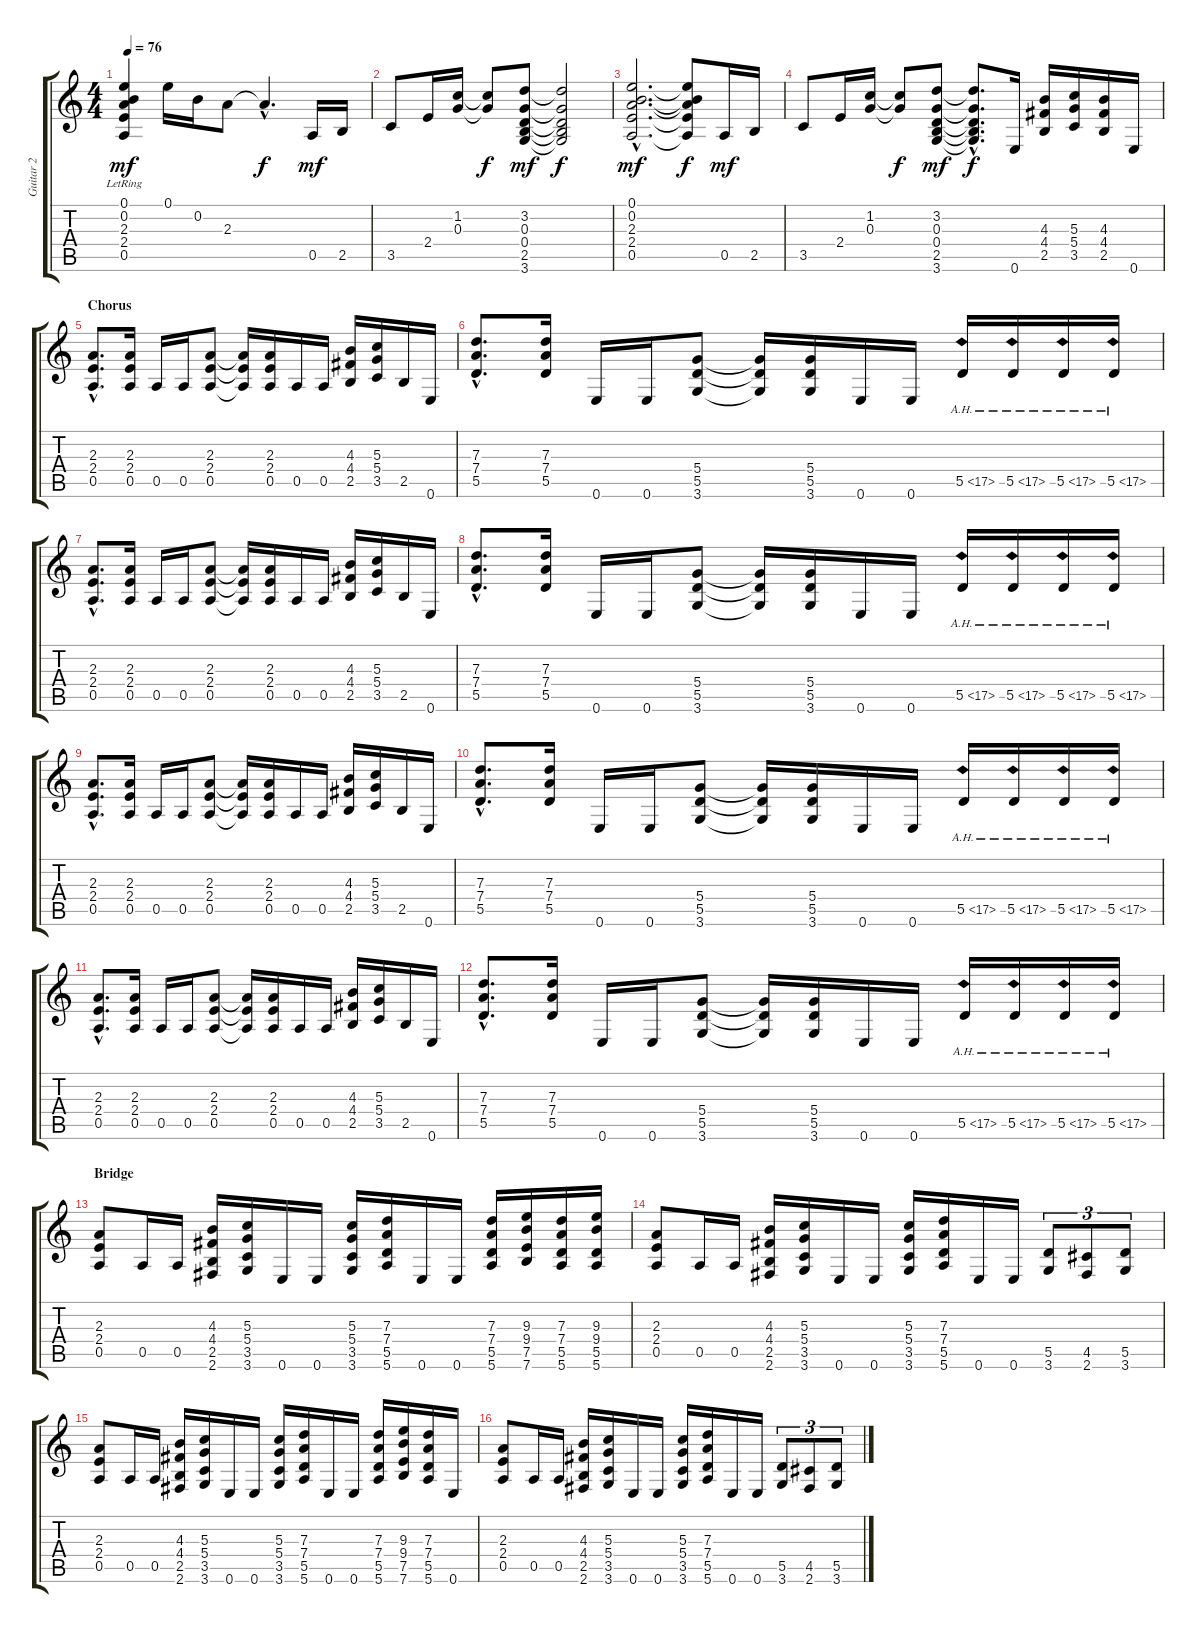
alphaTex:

\track ("Guitar 2" "Guitar 2") {instrument electricguitarjazz}
\staff {score tabs}
\tuning (E4 B3 G3 D3 A2 E2) {hide}
\ts (4 4)
\tempo 76
\clef g2
\ks c
(0.1 0.2 2.3 2.4{lr} 0.5{lr}).4{dy mf} 0.1.16 0.2.16 2.3.8 2.3{hac t}.4{d dy f} 0.5.16{dy mf} 2.5.16 |
3.5.8 2.4.16 (1.2 0.3).16 (1.2{t} 0.3{t}).8{dy f} (3.2 0.3 0.4 2.5 3.6).8{dy mf} (3.2{t} 0.3{t} 0.4{t} 2.5{t} 3.6{t}).2{dy f} |
(0.1{hac} 0.2{hac} 2.3{hac} 2.4{hac} 0.5{hac}).2{d dy mf} (0.1{t} 0.2{t} 2.3{t} 2.4{t} 0.5{t}).8{dy f} 0.5.16{dy mf} 2.5.16 |
3.5.8 2.4.16 (1.2 0.3).16 (1.2{t} 0.3{t}).8{dy f} (3.2 0.3 0.4 2.5 3.6).8{dy mf} (3.2{hac t} 0.3{hac t} 0.4{hac t} 2.5{hac t} 3.6{hac t}).8{d dy f} 0.6.16{instrument distortionguitar} (4.3 4.4 2.5).16 (5.3 5.4 3.5).16 (4.3 4.4 2.5).16 0.6.16 |
\section ("" "Chorus")
(2.3{hac} 2.4{hac} 0.5{hac}).8{d} (2.3 2.4 0.5).16 0.5.16 0.5.16 (2.3 2.4 0.5).8 (2.3{t} 2.4{t} 0.5{t}).16 (2.3 2.4 0.5).16 0.5.16 0.5.16 (4.3 4.4 2.5).16 (5.3 5.4 3.5).16 2.5.16 0.6.16 |
(7.3{hac} 7.4{hac} 5.5{hac}).8{d} (7.3 7.4 5.5).16 0.6.16 0.6.16 (5.4 5.5 3.6).8 (5.4{t} 5.5{t} 3.6{t}).16 (5.4 5.5 3.6).16 0.6.16 0.6.16 5.5{ah 12}.16 5.5{ah 12}.16 5.5{ah 12}.16 5.5{ah 12}.16 |
(2.3{hac} 2.4{hac} 0.5{hac}).8{d} (2.3 2.4 0.5).16 0.5.16 0.5.16 (2.3 2.4 0.5).8 (2.3{t} 2.4{t} 0.5{t}).16 (2.3 2.4 0.5).16 0.5.16 0.5.16 (4.3 4.4 2.5).16 (5.3 5.4 3.5).16 2.5.16 0.6.16 |
(7.3{hac} 7.4{hac} 5.5{hac}).8{d} (7.3 7.4 5.5).16 0.6.16 0.6.16 (5.4 5.5 3.6).8 (5.4{t} 5.5{t} 3.6{t}).16 (5.4 5.5 3.6).16 0.6.16 0.6.16 5.5{ah 12}.16 5.5{ah 12}.16 5.5{ah 12}.16 5.5{ah 12}.16 |
(2.3{hac} 2.4{hac} 0.5{hac}).8{d} (2.3 2.4 0.5).16 0.5.16 0.5.16 (2.3 2.4 0.5).8 (2.3{t} 2.4{t} 0.5{t}).16 (2.3 2.4 0.5).16 0.5.16 0.5.16 (4.3 4.4 2.5).16 (5.3 5.4 3.5).16 2.5.16 0.6.16 |
(7.3{hac} 7.4{hac} 5.5{hac}).8{d} (7.3 7.4 5.5).16 0.6.16 0.6.16 (5.4 5.5 3.6).8 (5.4{t} 5.5{t} 3.6{t}).16 (5.4 5.5 3.6).16 0.6.16 0.6.16 5.5{ah 12}.16 5.5{ah 12}.16 5.5{ah 12}.16 5.5{ah 12}.16 |
(2.3{hac} 2.4{hac} 0.5{hac}).8{d} (2.3 2.4 0.5).16 0.5.16 0.5.16 (2.3 2.4 0.5).8 (2.3{t} 2.4{t} 0.5{t}).16 (2.3 2.4 0.5).16 0.5.16 0.5.16 (4.3 4.4 2.5).16 (5.3 5.4 3.5).16 2.5.16 0.6.16 |
(7.3{hac} 7.4{hac} 5.5{hac}).8{d} (7.3 7.4 5.5).16 0.6.16 0.6.16 (5.4 5.5 3.6).8 (5.4{t} 5.5{t} 3.6{t}).16 (5.4 5.5 3.6).16 0.6.16 0.6.16 5.5{ah 12}.16 5.5{ah 12}.16 5.5{ah 12}.16 5.5{ah 12}.16 |
\section ("" "Bridge")
(2.3 2.4 0.5).8 0.5.16 0.5.16 (4.3 4.4 2.5 2.6).16 (5.3 5.4 3.5 3.6).16 0.6.16 0.6.16 (5.3 5.4 3.5 3.6).16 (7.3 7.4 5.5 5.6).16 0.6.16 0.6.16 (7.3 7.4 5.5 5.6).16 (9.3 9.4 7.5 7.6).16 (7.3 7.4 5.5 5.6).16 (9.3 9.4 5.5 5.6).16 |
(2.3 2.4 0.5).8 0.5.16 0.5.16 (4.3 4.4 2.5 2.6).16 (5.3 5.4 3.5 3.6).16 0.6.16 0.6.16 (5.3 5.4 3.5 3.6).16 (7.3 7.4 5.5 5.6).16 0.6.16 0.6.16 (5.5 3.6).8{tu (3 2)} (4.5 2.6).8{tu (3 2)} (5.5 3.6).8{tu (3 2)} |
(2.3 2.4 0.5).8 0.5.16 0.5.16 (4.3 4.4 2.5 2.6).16 (5.3 5.4 3.5 3.6).16 0.6.16 0.6.16 (5.3 5.4 3.5 3.6).16 (7.3 7.4 5.5 5.6).16 0.6.16 0.6.16 (7.3 7.4 5.5 5.6).16 (9.3 9.4 7.5 7.6).16 (7.3 7.4 5.5 5.6).16 0.6.16 |
(2.3 2.4 0.5).8 0.5.16 0.5.16 (4.3 4.4 2.5 2.6).16 (5.3 5.4 3.5 3.6).16 0.6.16 0.6.16 (5.3 5.4 3.5 3.6).16 (7.3 7.4 5.5 5.6).16 0.6.16 0.6.16 (5.5 3.6).8{tu (3 2)} (4.5 2.6).8{tu (3 2)} (5.5 3.6).8{tu (3 2)}
